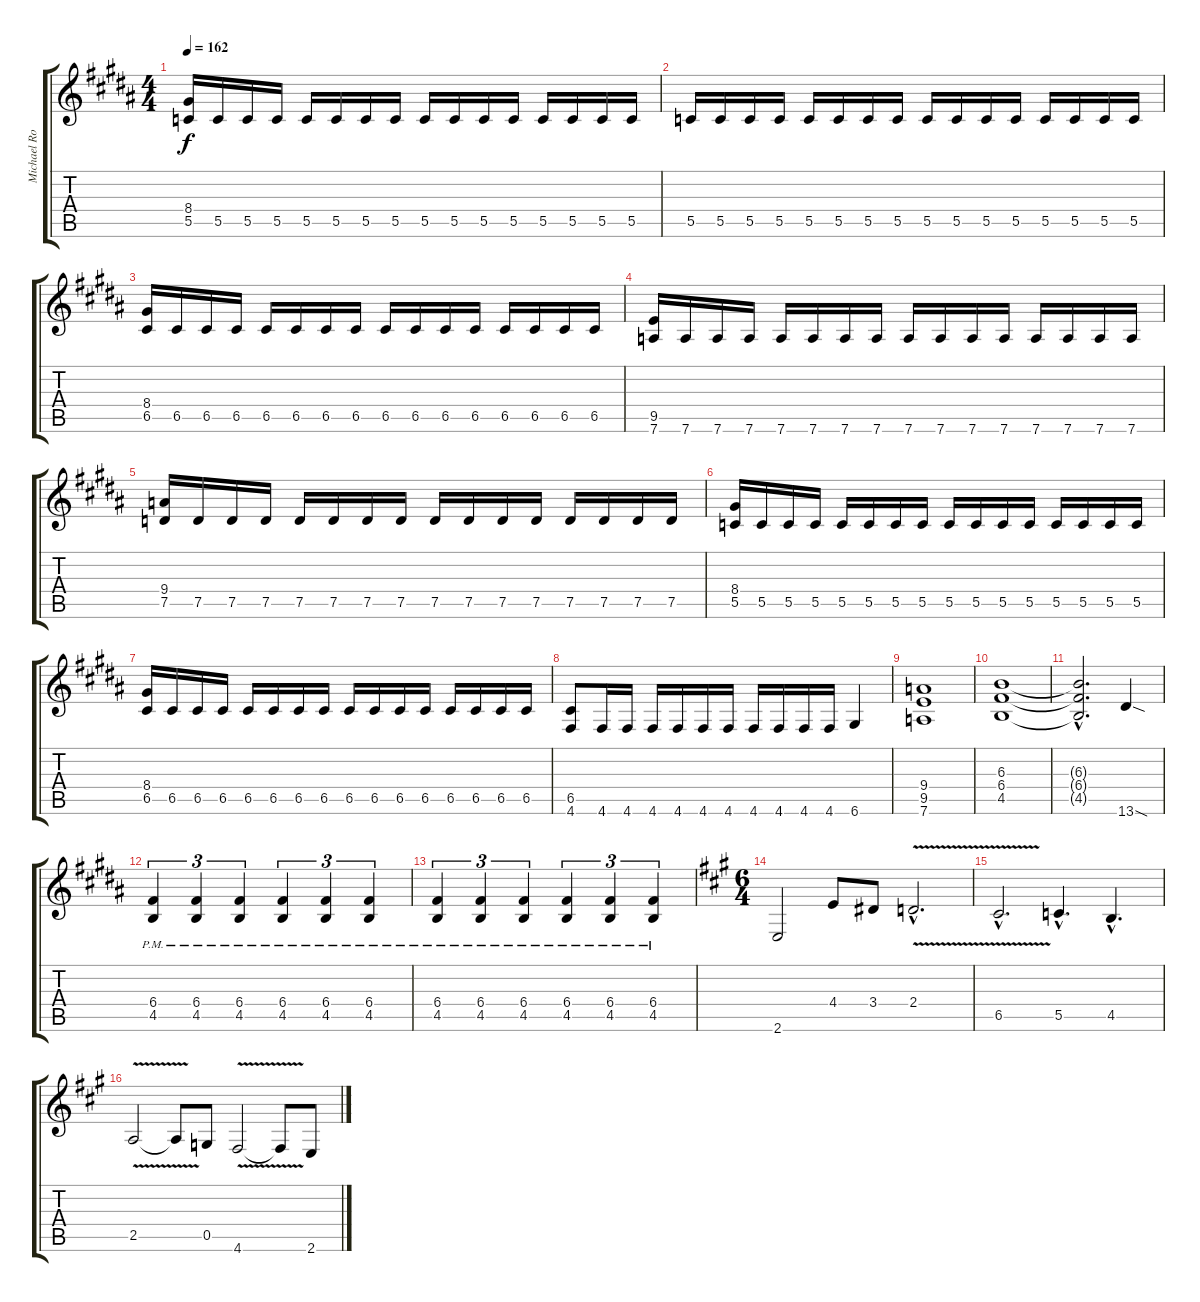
\track ("Michael Romeo" "Michael Ro") {instrument distortionguitar}
\staff {score tabs}
\tuning (D4 A3 F3 C3 G2 D2) {hide}
\ts (4 4)
\tempo 162
\clef g2
\ks g#minor
(8.4 5.5).16{dy f} 5.5.16 5.5.16 5.5.16 5.5.16 5.5.16 5.5.16 5.5.16 5.5.16 5.5.16 5.5.16 5.5.16 5.5.16 5.5.16 5.5.16 5.5.16 |
5.5.16 5.5.16 5.5.16 5.5.16 5.5.16 5.5.16 5.5.16 5.5.16 5.5.16 5.5.16 5.5.16 5.5.16 5.5.16 5.5.16 5.5.16 5.5.16 |
(8.4 6.5).16 6.5.16 6.5.16 6.5.16 6.5.16 6.5.16 6.5.16 6.5.16 6.5.16 6.5.16 6.5.16 6.5.16 6.5.16 6.5.16 6.5.16 6.5.16 |
(9.5 7.6).16 7.6.16 7.6.16 7.6.16 7.6.16 7.6.16 7.6.16 7.6.16 7.6.16 7.6.16 7.6.16 7.6.16 7.6.16 7.6.16 7.6.16 7.6.16 |
(9.4 7.5).16 7.5.16 7.5.16 7.5.16 7.5.16 7.5.16 7.5.16 7.5.16 7.5.16 7.5.16 7.5.16 7.5.16 7.5.16 7.5.16 7.5.16 7.5.16 |
(8.4 5.5).16 5.5.16 5.5.16 5.5.16 5.5.16 5.5.16 5.5.16 5.5.16 5.5.16 5.5.16 5.5.16 5.5.16 5.5.16 5.5.16 5.5.16 5.5.16 |
(8.4 6.5).16 6.5.16 6.5.16 6.5.16 6.5.16 6.5.16 6.5.16 6.5.16 6.5.16 6.5.16 6.5.16 6.5.16 6.5.16 6.5.16 6.5.16 6.5.16 |
(6.5 4.6).8 4.6.16 4.6.16 4.6.16 4.6.16 4.6.16 4.6.16 4.6.16 4.6.16 4.6.16 4.6.16 6.6.4 |
(9.4 9.5 7.6).1 |
(6.3 6.4 4.5).1 |
(6.3{hac t} 6.4{hac t} 4.5{hac t}).2{d} 13.6{sod}.4 |
(6.4{pm} 4.5{pm}).4{tu (3 2)} (6.4{pm} 4.5{pm}).4{tu (3 2)} (6.4{pm} 4.5{pm}).4{tu (3 2)} (6.4{pm} 4.5{pm}).4{tu (3 2)} (6.4{pm} 4.5{pm}).4{tu (3 2)} (6.4{pm} 4.5{pm}).4{tu (3 2)} |
(6.4{pm} 4.5{pm}).4{tu (3 2)} (6.4{pm} 4.5{pm}).4{tu (3 2)} (6.4{pm} 4.5{pm}).4{tu (3 2)} (6.4{pm} 4.5{pm}).4{tu (3 2)} (6.4{pm} 4.5{pm}).4{tu (3 2)} (6.4{pm} 4.5{pm}).4{tu (3 2)} |
\ts (6 4)
\ks f#minor
2.6.2 4.4.8 3.4.8 2.4{v hac}.2{d} |
6.5{v hac}.2{d} 5.5{hac}.4{d} 4.5{hac}.4{d} |
2.5{v}.2 2.5{t}.8 0.5.8 4.6{v}.2 4.6{t}.8 2.6.8
